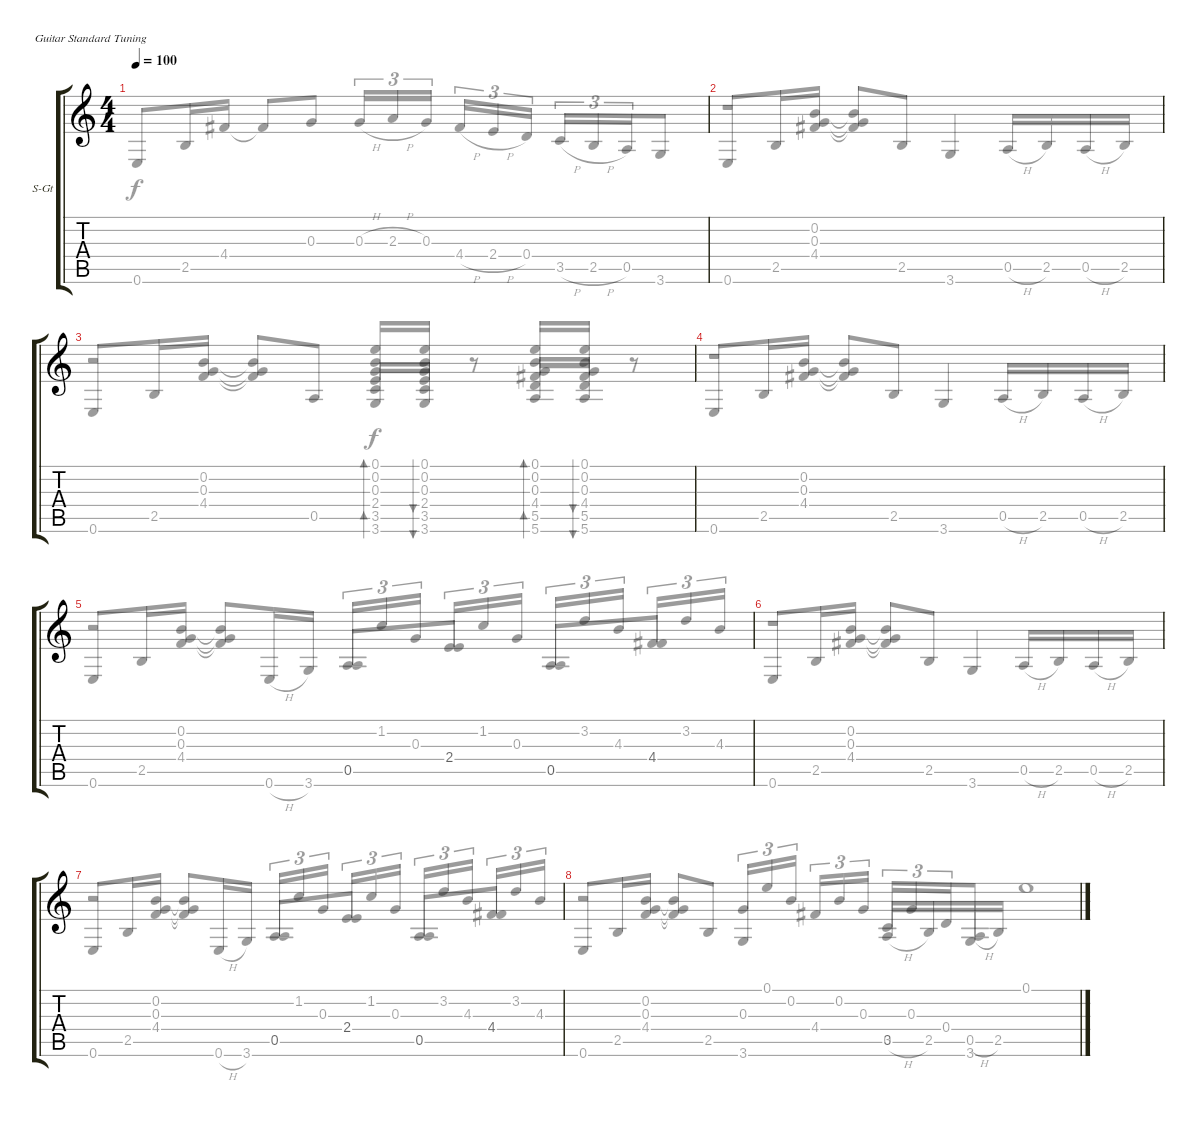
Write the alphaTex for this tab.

\defaultSystemsLayout 4
\bracketExtendMode groupsimilarinstruments
\firstSystemTrackNameOrientation horizontal
\otherSystemsTrackNameOrientation horizontal
\track ("Steel Guitar" "S-Gt") {instrument acousticguitarsteel}
\staff {score tabs}
\tuning (E4 B3 G3 D3 A2 E2)
\voice
\ts (4 4)
\tempo 100
\clef g2
\scale
0.612941
\ks c
|
\scale
0.387487 |
\scale
0.526392 |
\scale
0.473614 |
\scale
0.596466 |
\scale
0.403857 |
\scale
0.596466 |
\scale
0.403857
\voice
\clef g2
\ottava regular
\simile none
\scale
0.612941
\ks c
r.2{dy f} 0.3.16{tu (3 2) beam invert} 0.1.16{tu (3 2)} 0.2.16{tu (3 2)} 4.4.16{tu (3 2) beam invert} 0.2.16{tu (3 2)} 0.3.16{tu (3 2)} 3.5.16{tu (3 2) beam invert beam merge} 0.3.16{tu (3 2) beam merge} 0.4.16{tu (3 2) beam merge} 3.6.8 |
\scale
0.387487 r.1 |
\scale
0.526392 r.2 (2.4 0.3 0.2 0.1).16{bd 30 beam invert} (0.1 0.2 0.3 2.4).16{bu 30} r.8{beam invert} (4.4 0.3 0.2 0.1).16{bd 30 beam invert} (0.1 0.2 0.3 4.4).16{bu 30} r.8 |
\scale
0.473614 r.1 |
\scale
0.596466 r.2 0.5.16{tu (3 2) beam invert} 1.2.16{tu (3 2)} 0.3.16{tu (3 2)} 2.4.16{tu (3 2) beam invert} 1.2.16{tu (3 2)} 0.3.16{tu (3 2)} 0.5.16{tu (3 2) beam invert} 3.2.16{tu (3 2)} 4.3.16{tu (3 2)} 4.4.16{tu (3 2) beam invert} 3.2.16{tu (3 2)} 4.3.16{tu (3 2)} |
\scale
0.403857 r.1 |
\scale
0.596466 r.2 0.5.16{tu (3 2) beam invert} 1.2.16{tu (3 2)} 0.3.16{tu (3 2)} 2.4.16{tu (3 2) beam invert} 1.2.16{tu (3 2)} 0.3.16{tu (3 2)} 0.5.16{tu (3 2) beam invert} 3.2.16{tu (3 2)} 4.3.16{tu (3 2)} 4.4.16{tu (3 2) beam invert} 3.2.16{tu (3 2)} 4.3.16{tu (3 2)} |
\scale
0.403857 0.1.1
\voice
\clef g2
\ottava regular
\simile none
\scale
0.612941
\ks c
0.6.8{dy f beam invert} 2.5.16 4.4.16 4.4{t}.8{beam invert} 0.3.8 0.3{h}.16{tu (3 2) beam invert} 2.3{h}.16{tu (3 2)} 0.3.16{tu (3 2)} 4.4{h}.16{tu (3 2) beam invert} 2.4{h}.16{tu (3 2)} 0.4.16{tu (3 2)} 3.5{h}.16{tu (3 2) beam invert beam merge} 2.5{h}.16{tu (3 2) beam merge} 0.5.16{tu (3 2) beam merge} 3.6.8 |
\scale
0.387487 0.6.8{beam invert} 2.5.16 (4.4 0.3 0.2).16 (4.4{t} 0.2{t} 0.3{t}).8{beam invert} 2.5.8 3.6.4{beam invert} 0.5{h}.16{beam invert} 2.5.16 0.5{h}.16 2.5.16 |
\scale
0.526392 0.6.8{beam invert} 2.5.16 (4.4 0.3 0.2).16 (0.2{t} 0.3{t} 4.4{t}).8{beam invert} 0.5.8 (3.5 3.6).16{bd 0 beam invert} (3.5 3.6).16{bu 0} r.8{beam invert} (5.6 5.5).16{bd 0 beam invert} (5.5 5.6).16{bu 0} r.8 |
\scale
0.473614 0.6.8{beam invert} 2.5.16 (4.4 0.3 0.2).16 (4.4{t} 0.2{t} 0.3{t}).8{beam invert} 2.5.8 3.6.4{beam invert} 0.5{h}.16{beam invert} 2.5.16 0.5{h}.16 2.5.16 |
\scale
0.596466 0.6.8{beam invert} 2.5.16 (4.4 0.3 0.2).16 (0.2{t} 0.3{t} 4.4{t}).8{beam invert} 0.6{h}.16 3.6.16 0.5.8{beam invert} 2.4.8 0.5.8{beam invert} 4.4.8 |
\scale
0.403857 0.6.8{beam invert} 2.5.16 (4.4 0.3 0.2).16 (4.4{t} 0.2{t} 0.3{t}).8{beam invert} 2.5.8 3.6.4{beam invert} 0.5{h}.16{beam invert} 2.5.16 0.5{h}.16 2.5.16 |
\scale
0.596466 0.6.8{beam invert} 2.5.16 (4.4 0.3 0.2).16 (0.2{t} 0.3{t} 4.4{t}).8{beam invert} 0.6{h}.16 3.6.16 0.5.8{beam invert} 2.4.8 0.5.8{beam invert} 4.4.8 |
\scale
0.403857 0.6.8{beam invert} 2.5.16 (4.4 0.3 0.2).16 (4.4{t} 0.2{t} 0.3{t}).8{beam invert} 2.5.8 3.6.4{beam invert} 0.5{h}.16{beam invert} 2.5.16 0.5{h}.16 2.5.16
